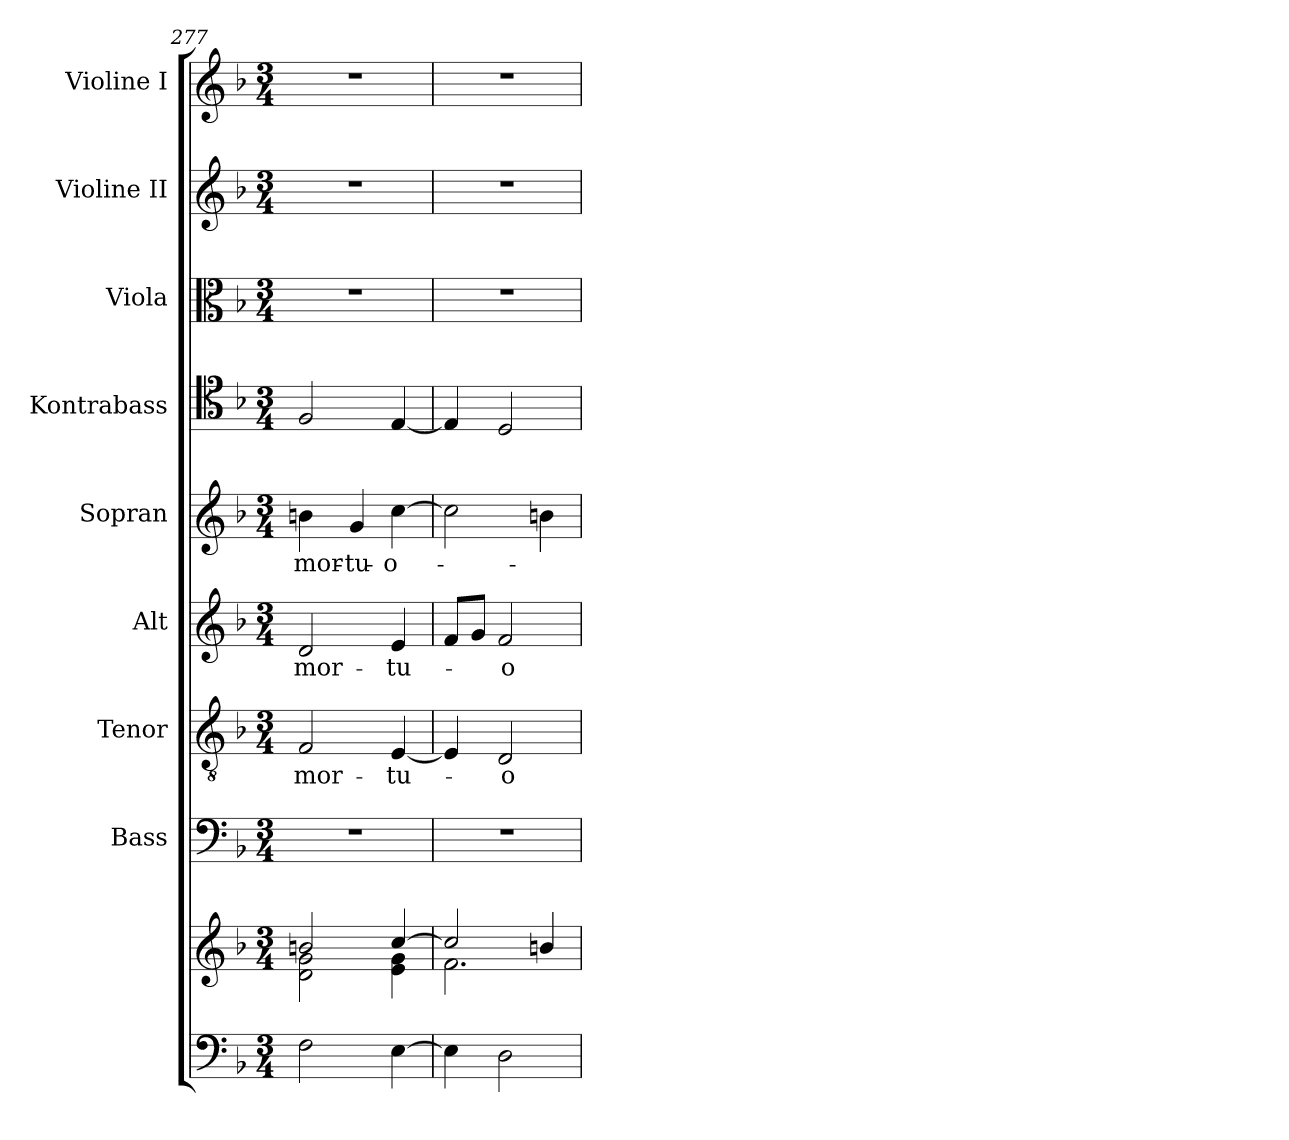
**kern	**kern	**kern	**kern	**text	**kern	**text	**kern	**text	**kern	**kern	**kern	**kern
*part9	*part9	*part8	*part7	*part7	*part6	*part6	*part5	*part5	*part4	*part3	*part2	*part1
*staff10	*staff9	*staff8	*staff7	*staff7	*staff6	*staff6	*staff5	*staff5	*staff4	*staff3	*staff2	*staff1
*	*	*I"Bass	*I"Tenor	*	*I"Alt	*	*I"Sopran	*	*I"Kontrabass	*I"Viola	*I"Violine II	*I"Violine I
*	*	*I'B.	*I'T.	*	*I'A.	*	*I'S.	*	*I'Kb.	*I'Vla.	*I'Vl. II	*I'Vl. I
*clefF4	*clefG2	*clefF4	*clefGv2	*	*clefG2	*	*clefG2	*	*clefC4	*clefC3	*clefG2	*clefG2
*	*	*	*	*	*	*	*	*	*ITrd7c12	*	*	*
*k[b-]	*k[b-]	*k[b-]	*k[b-]	*	*k[b-]	*	*k[b-]	*	*k[b-]	*k[b-]	*k[b-]	*k[b-]
*F:	*F:	*F:	*F:	*	*F:	*	*F:	*	*F:	*F:	*F:	*F:
*M3/4	*M3/4	*M3/4	*M3/4	*	*M3/4	*	*M3/4	*	*M3/4	*M3/4	*M3/4	*M3/4
=277	=277	=277	=277	=277	=277	=277	=277	=277	=277	=277	=277	=277
*	*^	*	*	*	*	*	*	*	*	*	*	*
!	!	!	!	!	!LO:LY:b	!	!LO:LY:b	!	!LO:LY:b	!	!	!	!
2F\	2bn/	2d\ 2g\	2.r	2F/	mor-	2d/	mor-	4bn\	mor-	2FF/	2.r	2.r	2.r
!	!	!	!	!	!	!	!	!	!LO:LY:b	!	!	!	!
.	.	.	.	.	.	.	.	4g/	-tu-	.	.	.	.
!	!	!	!	!	!LO:LY:b	!	!LO:LY:b	!	!LO:LY:b	!	!	!	!
[4E\	[>4cc/	4e\ 4g\	.	[4E/	-tu-	4e/	-tu-	[4cc\	-o-	[4EE/	.	.	.
!!LO:PB:g=z
=278	=278	=278	=278	=278	=278	=278	=278	=278	=278	=278	=278	=278	=278
4E\]	2cc/]	2.f\	2.r	4E/]	.	8f/L	.	2cc\]	.	4EE/]	2.r	2.r	2.r
.	.	.	.	.	.	8g/J	.	.	.	.	.	.	.
!	!	!	!	!	!LO:LY:b	!	!LO:LY:b	!	!	!	!	!	!
2D\	.	.	.	2D/	-o-	2f/	-o-	.	.	2DD/	.	.	.
.	4bn/	.	.	.	.	.	.	4bn\	.	.	.	.	.
*	*v	*v	*	*	*	*	*	*	*	*	*	*	*
=	=	=	=	=	=	=	=	=	=	=	=	=
*-	*-	*-	*-	*-	*-	*-	*-	*-	*-	*-	*-	*-
